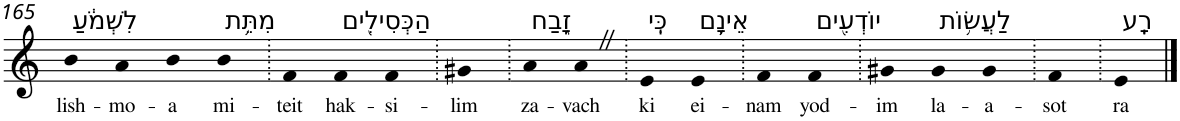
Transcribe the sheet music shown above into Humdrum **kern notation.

**kern	**text
*part1	*part1
*staff1	*staff1
*I"Piano	*
*I'Pno	*
!!LO:PB:g=z
*clefG2	*
*k[]	*
=165	=165
!LO:TX:a:t=לִשְׁמֹ֔עַ	!
!	!LO:LY:b
4b	lish-
!	!LO:LY:b
4a	-mo-
!	!LO:LY:b
4b	-a
!LO:TX:a:t=מִתֵּ֥ת	!
!	!LO:LY:b
4b	mi-
=166.	=166.
!	!LO:LY:b
4f	-teit
!LO:TX:a:t=הַכְּסִילִ֖ים	!
!	!LO:LY:b
4f	hak-
!	!LO:LY:b
4f	-si-
=167.	=167.
!	!LO:LY:b
4g#X	-lim
=168.	=168.
!LO:TX:a:t=זָ֑בַח	!
!	!LO:LY:b
4a	za-
!	!LO:LY:b
4aZ	-vach
=169.	=169.
!LO:TX:a:t=כִּֽי	!
!	!LO:LY:b
4e	ki
!LO:TX:a:t=אֵינָ֥ם	!
!	!LO:LY:b
4e	ei-
=170.	=170.
!	!LO:LY:b
4f	-nam
!LO:TX:a:t=יוֹדְעִ֖ים	!
!	!LO:LY:b
4f	yod-
=171.	=171.
!	!LO:LY:b
4g#X	-im
!LO:TX:a:t=לַעֲשׂ֥וֹת	!
!	!LO:LY:b
4g#	la-
!	!LO:LY:b
4g#	-a-
=172.	=172.
!	!LO:LY:b
4f	-sot
=173.	=173.
!LO:TX:a:t=רָֽע	!
!	!LO:LY:b
4e	ra
==	==
*-	*-
